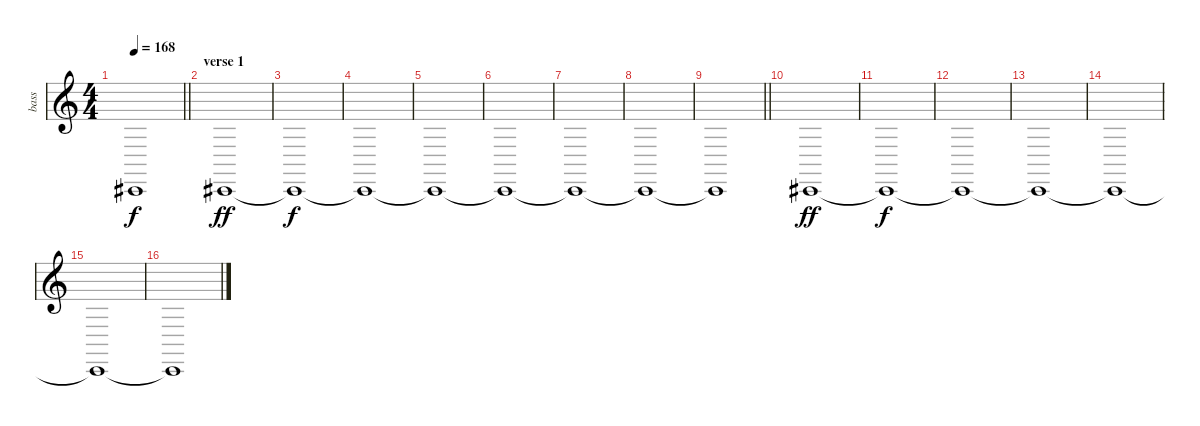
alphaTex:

\track ("bass" "bass") {instrument drawbarorgan}
\staff {score}
\tuning (A3 D3 G2 C2) {hide}
\ts (4 4)
\tempo 168
\clef g2
\barLineRight lightlight
\ks c
1.4{t}.1{dy f} |
\section ("" "verse 1")
1.4.1{dy ff} |
1.4{t}.1{dy f} |
1.4{t}.1 |
1.4{t}.1 |
1.4{t}.1 |
1.4{t}.1 |
1.4{t}.1 |
\barLineRight lightlight
1.4{t}.1 |
1.4.1{dy ff} |
1.4{t}.1{dy f} |
1.4{t}.1 |
1.4{t}.1 |
1.4{t}.1 |
1.4{t}.1 |
1.4{t}.1
